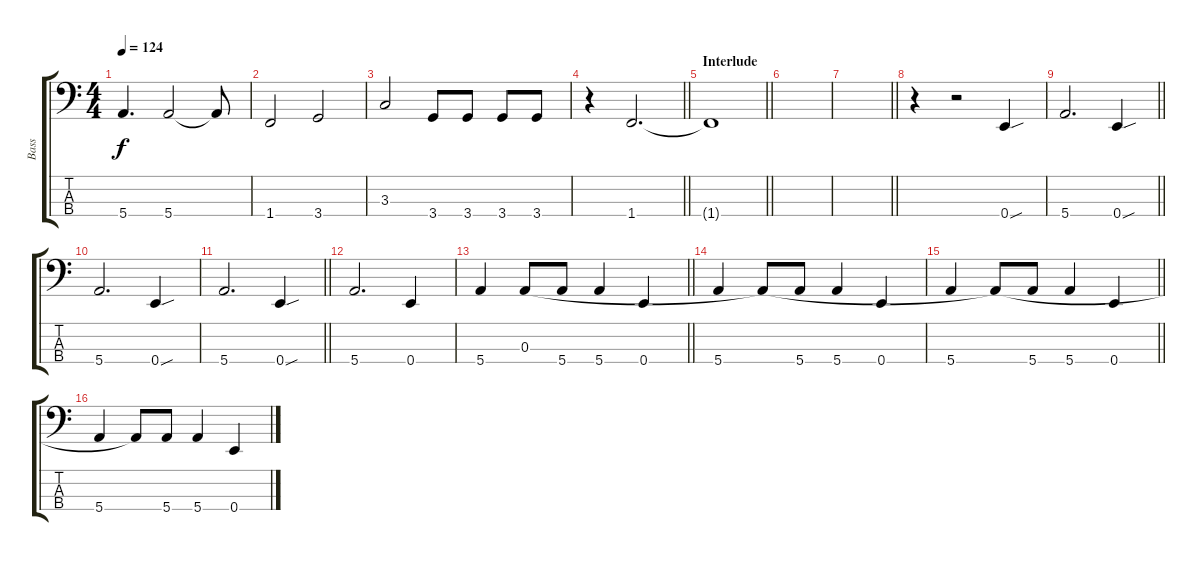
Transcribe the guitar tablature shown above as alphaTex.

\track ("Bass" "Bass") {instrument electricbasspick}
\staff {score tabs}
\tuning (G2 D2 A1 E1) {hide}
\ts (4 4)
\tempo 124
\clef f4
\ks c
5.4.4{d dy f} 5.4.2 5.4{t}.8 |
1.4.2 3.4.2 |
3.3.2 3.4.8 3.4.8 3.4.8 3.4.8 |
\barLineRight lightlight
r.4 1.4.2{d} |
\section ("" "Interlude")
\barLineRight lightlight
1.4{t}.1 |
|
\barLineRight lightlight
|
r.4 r.2 0.4{sou}.4 |
\barLineRight lightlight
5.4.2{d} 0.4{sou}.4 |
5.4.2{d} 0.4{sou}.4 |
\barLineRight lightlight
5.4.2{d} 0.4{sou}.4 |
5.4.2{d} 0.4.4 |
\barLineRight lightlight
5.4.4 0.3.8 5.4.8 5.4.4 0.4.4 |
5.4.4 0.3{t}.8 5.4.8 5.4.4 0.4.4 |
\barLineRight lightlight
5.4.4 0.3{t}.8 5.4.8 5.4.4 0.4.4 |
5.4.4 0.3{t}.8 5.4.8 5.4.4 0.4.4
